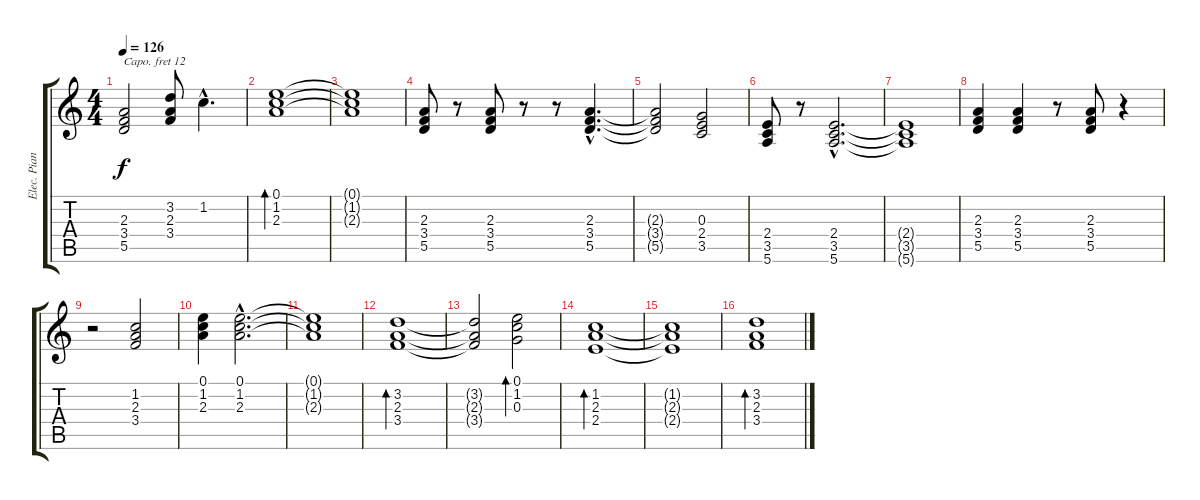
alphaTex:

\track ("Elec. Piano (Right Hand)" "Elec. Pian") {instrument electricgrandpiano}
\staff {score tabs}
\capo 12
\tuning (E4 B3 G3 D3 A2 E2) {hide}
\ts (4 4)
\tempo 126
\clef g2
\ks c
(2.3{t} 3.4{t} 5.5{t}).2{dy f} (3.2 2.3 3.4).8 1.2{hac}.4{d} |
(0.1 1.2 2.3).1{bd 240} |
(0.1{t} 1.2{t} 2.3{t}).1 |
(2.3 3.4 5.5).8 r.8 (2.3 3.4 5.5).8 r.8 r.8 (2.3{hac} 3.4{hac} 5.5{hac}).4{d} |
(2.3{t} 3.4{t} 5.5{t}).2 (0.3 2.4 3.5).2 |
(2.4 3.5 5.6).8 r.8 (2.4{hac} 3.5{hac} 5.6{hac}).2{d} |
(2.4{t} 3.5{t} 5.6{t}).1 |
(2.3 3.4 5.5).4 (2.3 3.4 5.5).4 r.8 (2.3 3.4 5.5).8 r.4 |
r.2 (1.2 2.3 3.4).2 |
(0.1 1.2 2.3).4 (0.1{hac} 1.2{hac} 2.3{hac}).2{d} |
(0.1{t} 1.2{t} 2.3{t}).1 |
(3.2 2.3 3.4).1{bd 240} |
(3.2{t} 2.3{t} 3.4{t}).2 (0.1 1.2 0.3).2{bd 240} |
(1.2 2.3 2.4).1{bd 240} |
(1.2{t} 2.3{t} 2.4{t}).1 |
(3.2 2.3 3.4).1{bd 240}
